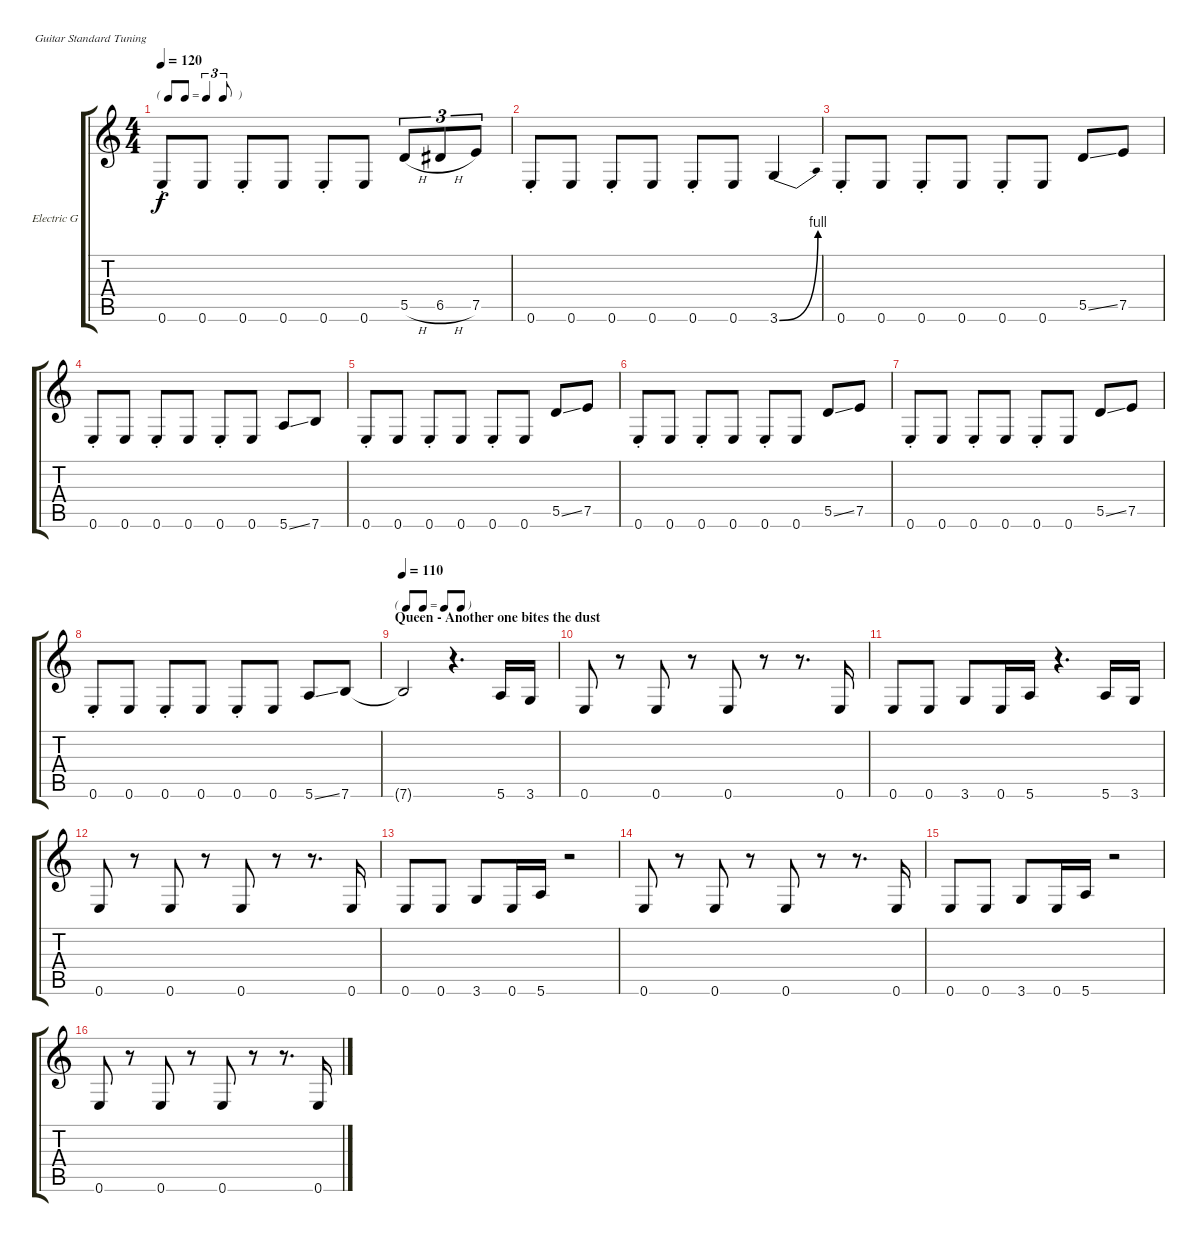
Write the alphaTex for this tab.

\defaultSystemsLayout 4
\bracketExtendMode groupsimilarinstruments
\firstSystemTrackNameOrientation horizontal
\otherSystemsTrackNameOrientation horizontal
\track ("Electric Guitar" "Electric G") {instrument electricguitarclean}
\staff {score tabs}
\tuning (E4 B3 G3 D3 A2 E2)
\ts (4 4)
\tf triplet8th
\tempo 120
\clef g2
\ks c
0.6{st}.8{dy f} 0.6.8 0.6{st}.8 0.6.8 0.6{st}.8 0.6.8 5.5{h}.8{tu (3 2)} 6.5{h}.8{tu (3 2)} 7.5.8{tu (3 2)} |
0.6{st}.8 0.6.8 0.6{st}.8 0.6.8 0.6{st}.8 0.6.8 3.6{be (bend 0 0 60 4)}.4 |
0.6{st}.8 0.6.8 0.6{st}.8 0.6.8 0.6{st}.8 0.6.8 5.5{ss}.8 7.5.8 |
0.6{st}.8 0.6.8 0.6{st}.8 0.6.8 0.6{st}.8 0.6.8 5.6{ss}.8 7.6.8 |
0.6{st}.8 0.6.8 0.6{st}.8 0.6.8 0.6{st}.8 0.6.8 5.5{ss}.8 7.5.8 |
0.6{st}.8 0.6.8 0.6{st}.8 0.6.8 0.6{st}.8 0.6.8 5.5{ss}.8 7.5.8 |
0.6{st}.8 0.6.8 0.6{st}.8 0.6.8 0.6{st}.8 0.6.8 5.5{ss}.8 7.5.8 |
0.6{st}.8 0.6.8 0.6{st}.8 0.6.8 0.6{st}.8 0.6.8 5.6{ss}.8 7.6.8 |
\tf none
\section ("" "Queen - Another one bites the dust")
\tempo 110
7.6{t}.2 r.4{d} 5.6.16 3.6.16 |
0.6.8 r.8 0.6.8 r.8 0.6.8 r.8 r.8{d} 0.6.16 |
0.6.8 0.6.8 3.6.8 0.6.16 5.6.16 r.4{d} 5.6.16 3.6.16 |
0.6.8 r.8 0.6.8 r.8 0.6.8 r.8 r.8{d} 0.6.16 |
0.6.8 0.6.8 3.6.8 0.6.16 5.6.16 r.2 |
0.6.8 r.8 0.6.8 r.8 0.6.8 r.8 r.8{d} 0.6.16 |
0.6.8 0.6.8 3.6.8 0.6.16 5.6.16 r.2 |
0.6.8 r.8 0.6.8 r.8 0.6.8 r.8 r.8{d} 0.6.16
